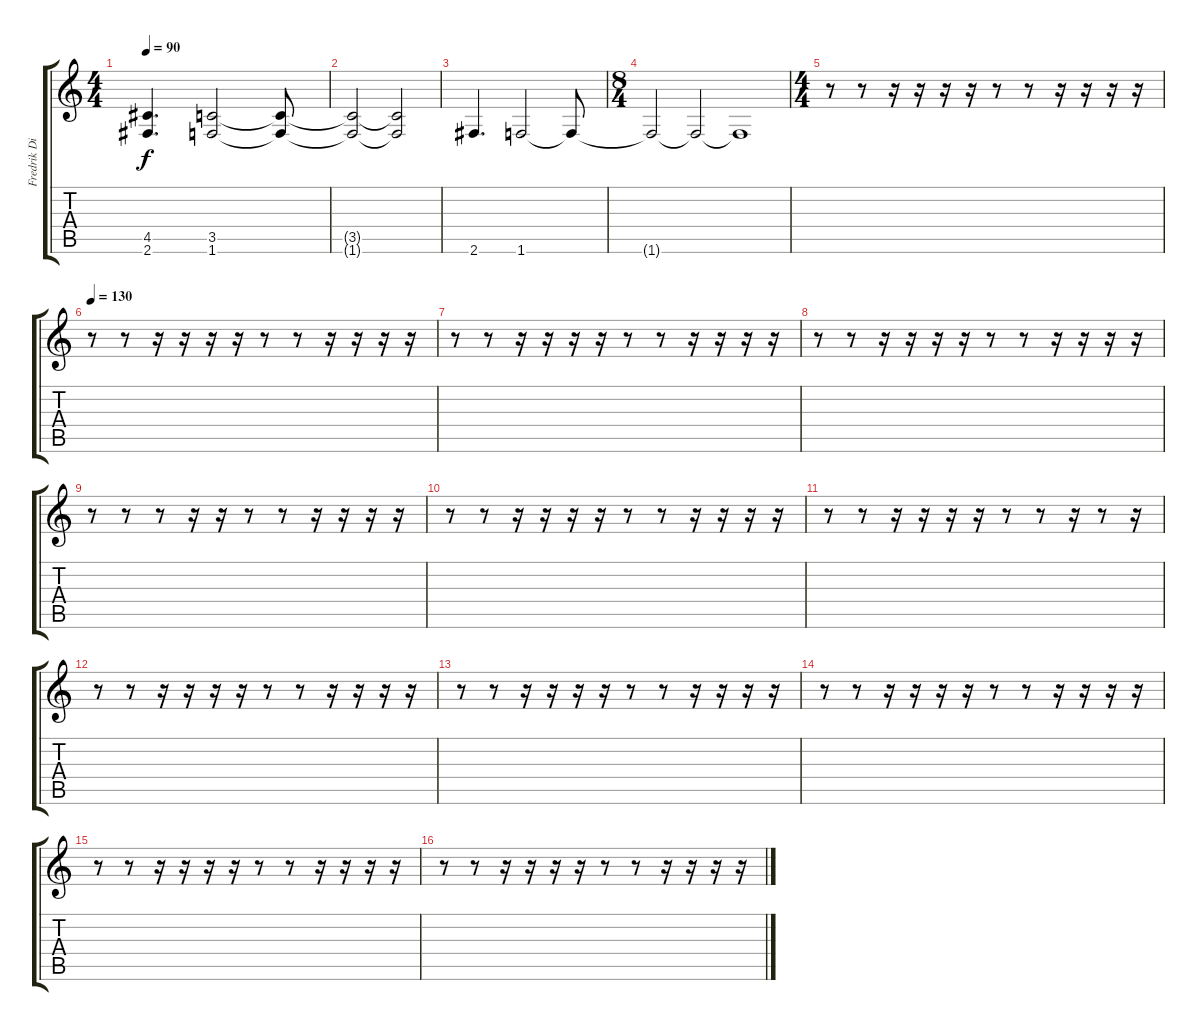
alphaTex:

\track ("Fredrik Distortion" "Fredrik Di") {instrument distortionguitar}
\staff {score tabs}
\tuning (E4 B3 G3 D3 A2 E2) {hide}
\ts (4 4)
\tempo 90
\clef g2
\ks c
(4.5 2.6).4{d dy f} (3.5 1.6).2 (3.5{t} 1.6{t}).8 |
(3.5{t} 1.6{t}).2 (3.5{t} 1.6{t}).2 |
2.6.4{d} 1.6.2 1.6{t}.8 |
\ts (8 4)
1.6{t}.2 1.6{t}.2 1.6{t}.1 |
\ts (4 4)
r.8 r.8 r.16 r.16 r.16 r.16 r.8 r.8 r.16 r.16 r.16 r.16 |
\tempo 130
r.8 r.8 r.16 r.16 r.16 r.16 r.8 r.8 r.16 r.16 r.16 r.16 |
r.8 r.8 r.16 r.16 r.16 r.16 r.8 r.8 r.16 r.16 r.16 r.16 |
r.8 r.8 r.16 r.16 r.16 r.16 r.8 r.8 r.16 r.16 r.16 r.16 |
r.8 r.8 r.8 r.16 r.16 r.8 r.8 r.16 r.16 r.16 r.16 |
r.8 r.8 r.16 r.16 r.16 r.16 r.8 r.8 r.16 r.16 r.16 r.16 |
r.8 r.8 r.16 r.16 r.16 r.16 r.8 r.8 r.16 r.8 r.16 |
r.8 r.8 r.16 r.16 r.16 r.16 r.8 r.8 r.16 r.16 r.16 r.16 |
r.8 r.8 r.16 r.16 r.16 r.16 r.8 r.8 r.16 r.16 r.16 r.16 |
r.8 r.8 r.16 r.16 r.16 r.16 r.8 r.8 r.16 r.16 r.16 r.16 |
r.8 r.8 r.16 r.16 r.16 r.16 r.8 r.8 r.16 r.16 r.16 r.16 |
r.8 r.8 r.16 r.16 r.16 r.16 r.8 r.8 r.16 r.16 r.16 r.16
